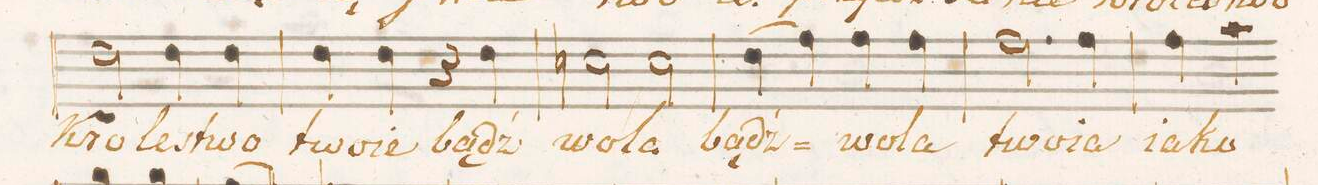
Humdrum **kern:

**kern	**text
*I"Alto	*
*clefC3	*
*k[b-e-a-d-]	*
*met(C.)	*
*M4/4	*
2e-\	Kro-
4e-\	-le-
4e-\	-stwo
=17	=17
4e-\	two-
4e-\	-ie
4r	.
4e-\	bądź
=18	=18
2dn\	wo-
2d\	-la
=19	=19
(>4e-\	bądź
4g\)	.
4g\	wo-
4g\	-la
=20	=20
2.g\	two-
4g\	-ia
=21	=21
4g\	ia-
4b-\	-ko
*-	*-
